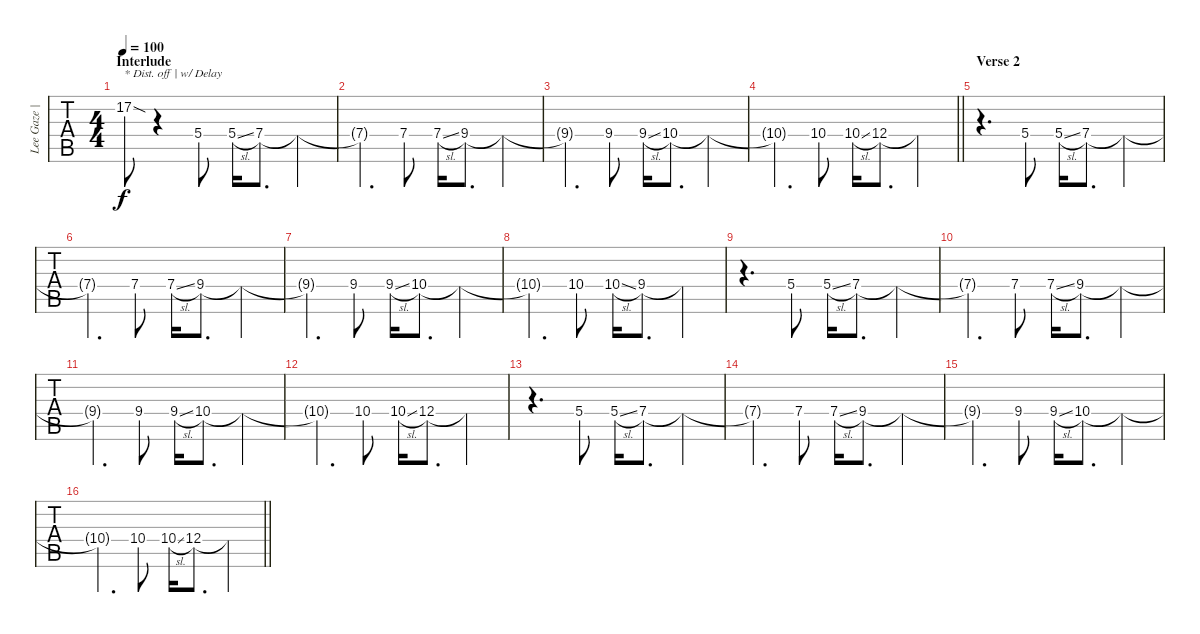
\track ("Lee Gaze | Lead" "Lee Gaze |") {instrument electricguitarclean}
\staff {tabs}
\tuning (E4 B3 G3 D3 A2 D2) {hide}
\ts (4 4)
\section ("" "Interlude")
\tempo 100
\clef g2
\ks c
17.2{sod}.8{txt "* Dist. off | w/ Delay" dy f instrument electricguitarclean} r.4 5.4{st}.8 5.4{sl}.16 7.4.8{d} 7.4{t}.4 |
7.4{t}.4{d} 7.4{st}.8 7.4{sl}.16 9.4.8{d} 9.4{t}.4 |
9.4{t}.4{d} 9.4{st}.8 9.4{sl}.16 10.4.8{d} 10.4{t}.4 |
\barLineRight lightlight
10.4{t}.4{d} 10.4{st}.8 10.4{sl}.16 12.4.8{d} 12.4{t}.4 |
\section ("" "Verse 2")
r.4{d} 5.4{st}.8 5.4{sl}.16 7.4.8{d} 7.4{t}.4 |
7.4{t}.4{d} 7.4{st}.8 7.4{sl}.16 9.4.8{d} 9.4{t}.4 |
9.4{t}.4{d} 9.4{st}.8 9.4{sl}.16 10.4.8{d} 10.4{t}.4 |
10.4{t}.4{d} 10.4{st}.8 10.4{sl}.16 9.4.8{d} 9.4{t}.4 |
r.4{d} 5.4{st}.8 5.4{sl}.16 7.4.8{d} 7.4{t}.4 |
7.4{t}.4{d} 7.4{st}.8 7.4{sl}.16 9.4.8{d} 9.4{t}.4 |
9.4{t}.4{d} 9.4{st}.8 9.4{sl}.16 10.4.8{d} 10.4{t}.4 |
10.4{t}.4{d} 10.4{st}.8 10.4{sl}.16 12.4.8{d} 12.4{t}.4 |
r.4{d} 5.4{st}.8 5.4{sl}.16 7.4.8{d} 7.4{t}.4 |
7.4{t}.4{d} 7.4{st}.8 7.4{sl}.16 9.4.8{d} 9.4{t}.4 |
9.4{t}.4{d} 9.4{st}.8 9.4{sl}.16 10.4.8{d} 10.4{t}.4 |
\barLineRight lightlight
10.4{t}.4{d} 10.4{st}.8 10.4{sl}.16 12.4.8{d} 12.4{t}.4
